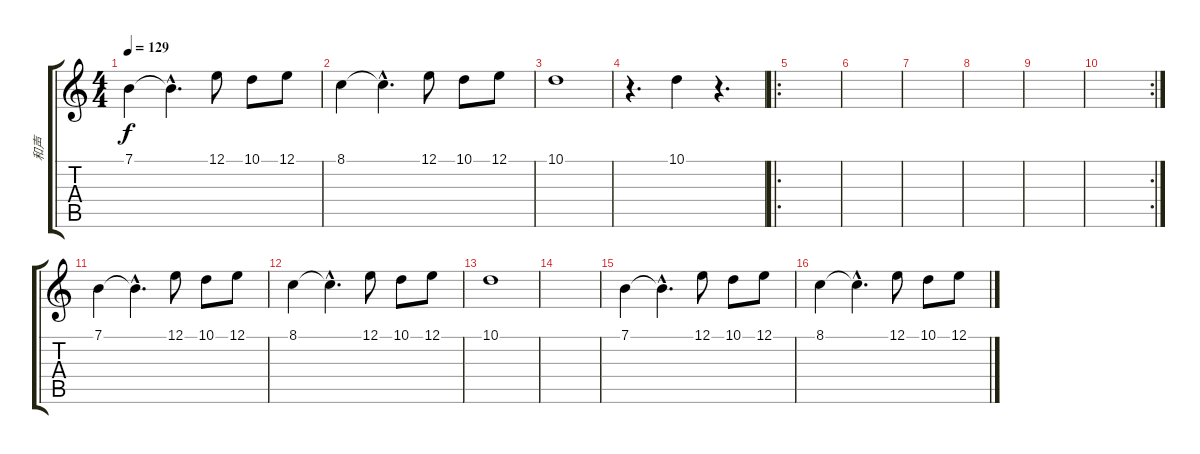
\track ("和声" "和声") {instrument choiraahs}
\staff {score tabs}
\tuning (E4 B3 G3 D3 A2 E2) {hide}
\ts (4 4)
\tempo 129
\clef g2
\ks c
7.1.4{dy f} 7.1{hac t}.4{d} 12.1.8 10.1.8 12.1.8 |
8.1.4 8.1{hac t}.4{d} 12.1.8 10.1.8 12.1.8 |
10.1.1 |
r.4{d} 10.1.4 r.4{d} |
\ro
|
|
|
|
|
\rc 2
|
7.1.4 7.1{hac t}.4{d} 12.1.8 10.1.8 12.1.8 |
8.1.4 8.1{hac t}.4{d} 12.1.8 10.1.8 12.1.8 |
10.1.1 |
|
7.1.4 7.1{hac t}.4{d} 12.1.8 10.1.8 12.1.8 |
8.1.4 8.1{hac t}.4{d} 12.1.8 10.1.8 12.1.8
